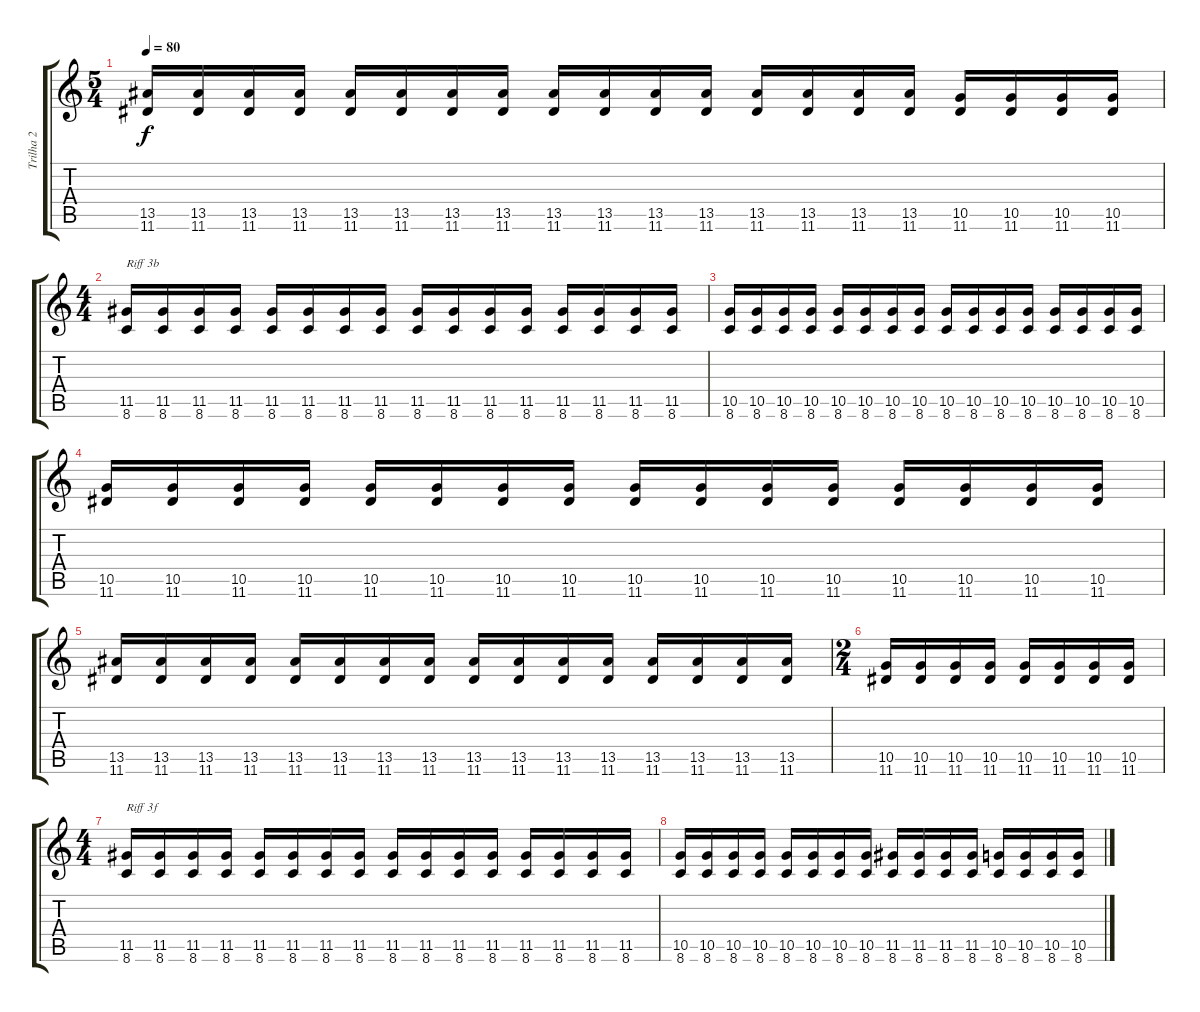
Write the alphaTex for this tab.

\track ("Trilha 2" "Trilha 2") {instrument distortionguitar}
\staff {score tabs}
\tuning (E4 B3 G3 D3 A2 E2) {hide}
\ts (5 4)
\tempo 80
\clef g2
\ks c
(13.5 11.6).16{dy f} (13.5 11.6).16 (13.5 11.6).16 (13.5 11.6).16 (13.5 11.6).16 (13.5 11.6).16 (13.5 11.6).16 (13.5 11.6).16 (13.5 11.6).16 (13.5 11.6).16 (13.5 11.6).16 (13.5 11.6).16 (13.5 11.6).16 (13.5 11.6).16 (13.5 11.6).16 (13.5 11.6).16 (10.5 11.6).16 (10.5 11.6).16 (10.5 11.6).16 (10.5 11.6).16 |
\ts (4 4)
(11.5 8.6).16{txt "Riff 3b"} (11.5 8.6).16 (11.5 8.6).16 (11.5 8.6).16 (11.5 8.6).16 (11.5 8.6).16 (11.5 8.6).16 (11.5 8.6).16 (11.5 8.6).16 (11.5 8.6).16 (11.5 8.6).16 (11.5 8.6).16 (11.5 8.6).16 (11.5 8.6).16 (11.5 8.6).16 (11.5 8.6).16 |
(10.5 8.6).16 (10.5 8.6).16 (10.5 8.6).16 (10.5 8.6).16 (10.5 8.6).16 (10.5 8.6).16 (10.5 8.6).16 (10.5 8.6).16 (10.5 8.6).16 (10.5 8.6).16 (10.5 8.6).16 (10.5 8.6).16 (10.5 8.6).16 (10.5 8.6).16 (10.5 8.6).16 (10.5 8.6).16 |
(10.5 11.6).16 (10.5 11.6).16 (10.5 11.6).16 (10.5 11.6).16 (10.5 11.6).16 (10.5 11.6).16 (10.5 11.6).16 (10.5 11.6).16 (10.5 11.6).16 (10.5 11.6).16 (10.5 11.6).16 (10.5 11.6).16 (10.5 11.6).16 (10.5 11.6).16 (10.5 11.6).16 (10.5 11.6).16 |
(13.5 11.6).16 (13.5 11.6).16 (13.5 11.6).16 (13.5 11.6).16 (13.5 11.6).16 (13.5 11.6).16 (13.5 11.6).16 (13.5 11.6).16 (13.5 11.6).16 (13.5 11.6).16 (13.5 11.6).16 (13.5 11.6).16 (13.5 11.6).16 (13.5 11.6).16 (13.5 11.6).16 (13.5 11.6).16 |
\ts (2 4)
(10.5 11.6).16 (10.5 11.6).16 (10.5 11.6).16 (10.5 11.6).16 (10.5 11.6).16 (10.5 11.6).16 (10.5 11.6).16 (10.5 11.6).16 |
\ts (4 4)
(11.5 8.6).16{txt "Riff 3f"} (11.5 8.6).16 (11.5 8.6).16 (11.5 8.6).16 (11.5 8.6).16 (11.5 8.6).16 (11.5 8.6).16 (11.5 8.6).16 (11.5 8.6).16 (11.5 8.6).16 (11.5 8.6).16 (11.5 8.6).16 (11.5 8.6).16 (11.5 8.6).16 (11.5 8.6).16 (11.5 8.6).16 |
(10.5 8.6).16 (10.5 8.6).16 (10.5 8.6).16 (10.5 8.6).16 (10.5 8.6).16 (10.5 8.6).16 (10.5 8.6).16 (10.5 8.6).16 (11.5 8.6).16 (11.5 8.6).16 (11.5 8.6).16 (11.5 8.6).16 (10.5 8.6).16 (10.5 8.6).16 (10.5 8.6).16 (10.5 8.6).16
